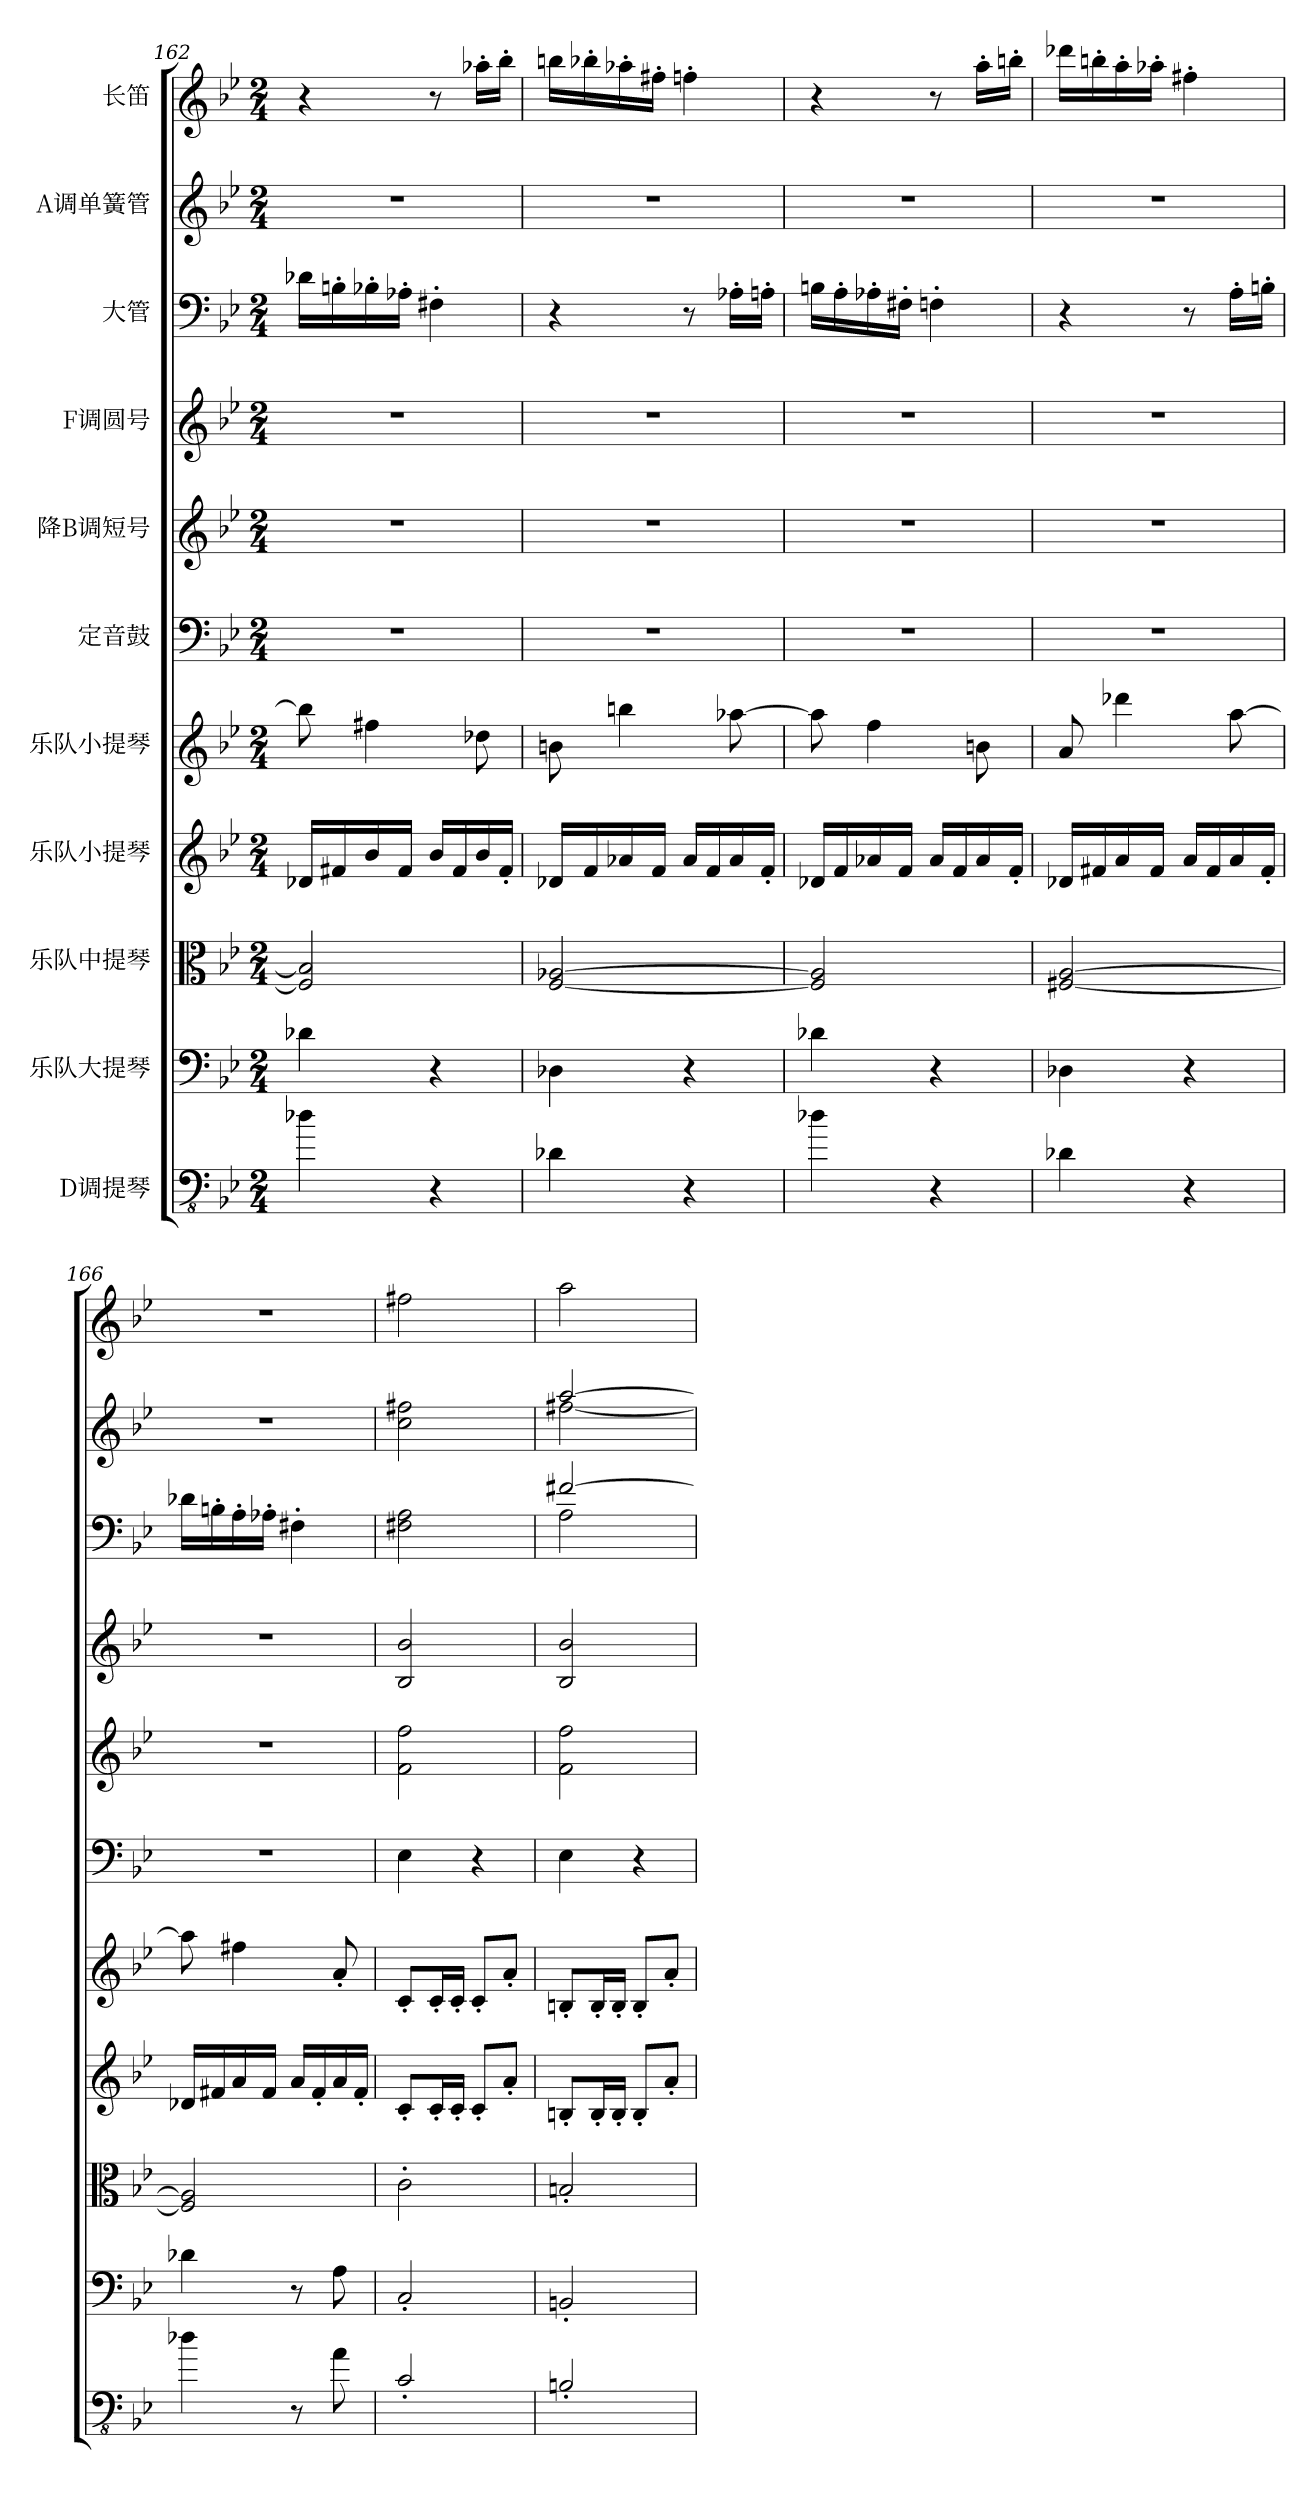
**kern	**kern	**kern	**kern	**kern	**kern	**kern	**kern	**kern	**kern	**kern
*part11	*part10	*part9	*part8	*part7	*part6	*part5	*part4	*part3	*part2	*part1
*staff11	*staff10	*staff9	*staff8	*staff7	*staff6	*staff5	*staff4	*staff3	*staff2	*staff1
*I"D调提琴	*I"乐队大提琴	*I"乐队中提琴	*I"乐队小提琴	*I"乐队小提琴	*I"定音鼓	*I"降B调短号	*I"F调圆号	*I"大管	*I"A调单簧管	*I"长笛
*clefFv4	*clefF4	*clefC3	*clefG2	*clefG2	*clefF4	*clefG2	*clefG2	*clefF4	*clefG2	*clefG2
*ITrd7c12	*	*	*	*	*	*ITrd1c2	*ITrd4c7	*	*ITrd2c3	*
*k[b-e-]	*k[b-e-]	*k[b-e-]	*k[b-e-]	*k[b-e-]	*k[b-e-]	*k[b-e-a-d-]	*k[b-e-a-]	*k[b-e-]	*k[f#]	*k[b-e-]
*M2/4	*M2/4	*M2/4	*M2/4	*M2/4	*M2/4	*M2/4	*M2/4	*M2/4	*M2/4	*M2/4
=162	=162	=162	=162	=162	=162	=162	=162	=162	=162	=162
4D-X\	4d-X\	2F#/] 2B-/]	16d-X/LL	8bb-\]	2r	2r	2r	16d-X\LL	2r	4r
.	.	.	16f#X/	.	.	.	.	16Bn'\	.	.
.	.	.	16b-/	4ff#X\	.	.	.	16B-X'\	.	.
.	.	.	16f#/JJ	.	.	.	.	16A-X'\JJ	.	.
4r	4r	.	16b-/LL	.	.	.	.	4F#X'\	.	8r
.	.	.	16f#/	.	.	.	.	.	.	.
.	.	.	16b-/	8dd-X\	.	.	.	.	.	16aa-X'\LL
.	.	.	16f#'/JJ	.	.	.	.	.	.	16bb-'\JJ
!!LO:PB:g=z
=163	=163	=163	=163	=163	=163	=163	=163	=163	=163	=163
4DD-X\	4D-X\	[2F/ [2A-X/	16d-X/LL	8bn\	2r	2r	2r	4r	2r	16bbn\LL
.	.	.	16f/	.	.	.	.	.	.	16bb-X'\
.	.	.	16a-X/	4bbn\	.	.	.	.	.	16aa-X'\
.	.	.	16f/JJ	.	.	.	.	.	.	16ff#X'\JJ
4r	4r	.	16a-/LL	.	.	.	.	8r	.	4ffn'\
.	.	.	16f/	.	.	.	.	.	.	.
.	.	.	16a-/	[8aa-X\	.	.	.	16A-X'\LL	.	.
.	.	.	16f'/JJ	.	.	.	.	16An'\JJ	.	.
=164	=164	=164	=164	=164	=164	=164	=164	=164	=164	=164
4D-X\	4d-X\	2F/] 2A-/]	16d-X/LL	8aa-\]	2r	2r	2r	16Bn\LL	2r	4r
.	.	.	16f/	.	.	.	.	16A'\	.	.
.	.	.	16a-X/	4ff\	.	.	.	16A-X'\	.	.
.	.	.	16f/JJ	.	.	.	.	16F#X'\JJ	.	.
4r	4r	.	16a-/LL	.	.	.	.	4Fn'\	.	8r
.	.	.	16f/	.	.	.	.	.	.	.
.	.	.	16a-/	8bn\	.	.	.	.	.	16aa'\LL
.	.	.	16f'/JJ	.	.	.	.	.	.	16bbn'\JJ
=165	=165	=165	=165	=165	=165	=165	=165	=165	=165	=165
4DD-X\	4D-X\	[2F#X/ [2A/	16d-X/LL	8a/	2r	2r	2r	4r	2r	16ddd-X\LL
.	.	.	16f#X/	.	.	.	.	.	.	16bbn'\
.	.	.	16a/	4ddd-X\	.	.	.	.	.	16aa'\
.	.	.	16f#/JJ	.	.	.	.	.	.	16aa-X'\JJ
4r	4r	.	16a/LL	.	.	.	.	8r	.	4ff#X'\
.	.	.	16f#/	.	.	.	.	.	.	.
.	.	.	16a/	[8aa\	.	.	.	16A'\LL	.	.
.	.	.	16f#'/JJ	.	.	.	.	16Bn'\JJ	.	.
!!LO:PB:g=z
=166	=166	=166	=166	=166	=166	=166	=166	=166	=166	=166
4D-X\	4d-X\	2F#/] 2A/]	16d-X/LL	8aa\]	2r	2r	2r	16d-X\LL	2r	2r
.	.	.	16f#X/	.	.	.	.	16Bn'\	.	.
.	.	.	16a/	4ff#X\	.	.	.	16A'\	.	.
.	.	.	16f#/JJ	.	.	.	.	16A-X'\JJ	.	.
8r	8r	.	16a/LL	.	.	.	.	4F#X'\	.	.
.	.	.	16f#'/	.	.	.	.	.	.	.
8AA\	8A\	.	16a/	8a'/	.	.	.	.	.	.
.	.	.	16f#'/JJ	.	.	.	.	.	.	.
=167	=167	=167	=167	=167	=167	=167	=167	=167	=167	=167
2CC'/	2C'/	2c'\	8c'/L	8c'/L	4E-\	2e-\ 2ee-\	2E-/ 2e-/	2F#X\ 2A\	2a\ 2dd#X\	2ff#X\
.	.	.	16c'/L	16c'/L	.	.	.	.	.	.
.	.	.	16c'/JJ	16c'/JJ	.	.	.	.	.	.
.	.	.	8c'/L	8c'/L	4r	.	.	.	.	.
.	.	.	8a'/J	8a'/J	.	.	.	.	.	.
=168	=168	=168	=168	=168	=168	=168	=168	=168	=168	=168
*	*	*	*	*	*	*	*	*^	*^	*
2BBBn'/	2BBn'/	2Bn'/	8Bn'/L	8Bn'/L	4E-\	2e-\ 2ee-\	2E-/ 2e-/	[2f#X/	2A\	[2ff#/	[2dd#X\	2aa\
.	.	.	16B'/L	16B'/L	.	.	.	.	.	.	.	.
.	.	.	16B'/JJ	16B'/JJ	.	.	.	.	.	.	.	.
.	.	.	8B'/L	8B'/L	4r	.	.	.	.	.	.	.
.	.	.	8a'/J	8a'/J	.	.	.	.	.	.	.	.
*	*	*	*	*	*	*	*	*v	*v	*	*	*
*	*	*	*	*	*	*	*	*	*v	*v	*
=	=	=	=	=	=	=	=	=	=	=
*-	*-	*-	*-	*-	*-	*-	*-	*-	*-	*-
